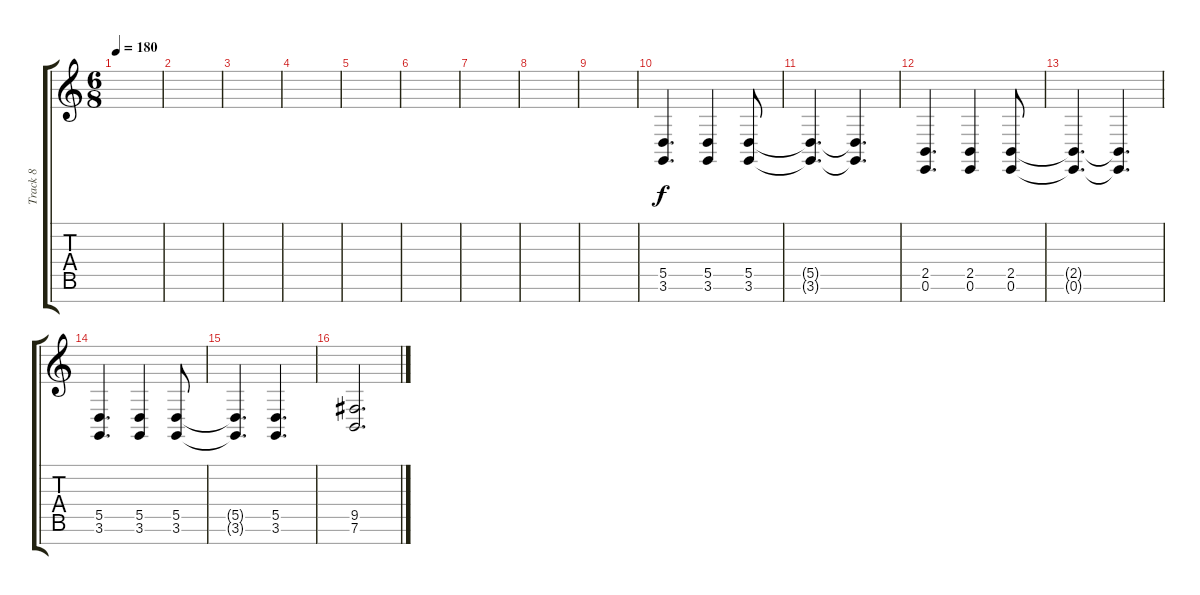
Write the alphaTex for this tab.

\track ("Track 8" "Track 8") {instrument acousticgrandpiano}
\staff {score tabs}
\tuning (E4 B3 G3 D3 A2 E2 B1) {hide}
\ts (6 8)
\tempo 180
\clef g2
\ks c
|
|
|
|
|
|
|
|
|
(5.5 3.6).4{d} (5.5 3.6).4 (5.5 3.6).8 |
(5.5{t} 3.6{t}).4{d} (5.5{t} 3.6{t}).4{d} |
(2.5 0.6).4{d} (2.5 0.6).4 (2.5 0.6).8 |
(2.5{t} 0.6{t}).4{d} (2.5{t} 0.6{t}).4{d} |
(5.5 3.6).4{d} (5.5 3.6).4 (5.5 3.6).8 |
(5.5{t} 3.6{t}).4{d} (5.5 3.6).4{d} |
(9.5 7.6).2{d}
